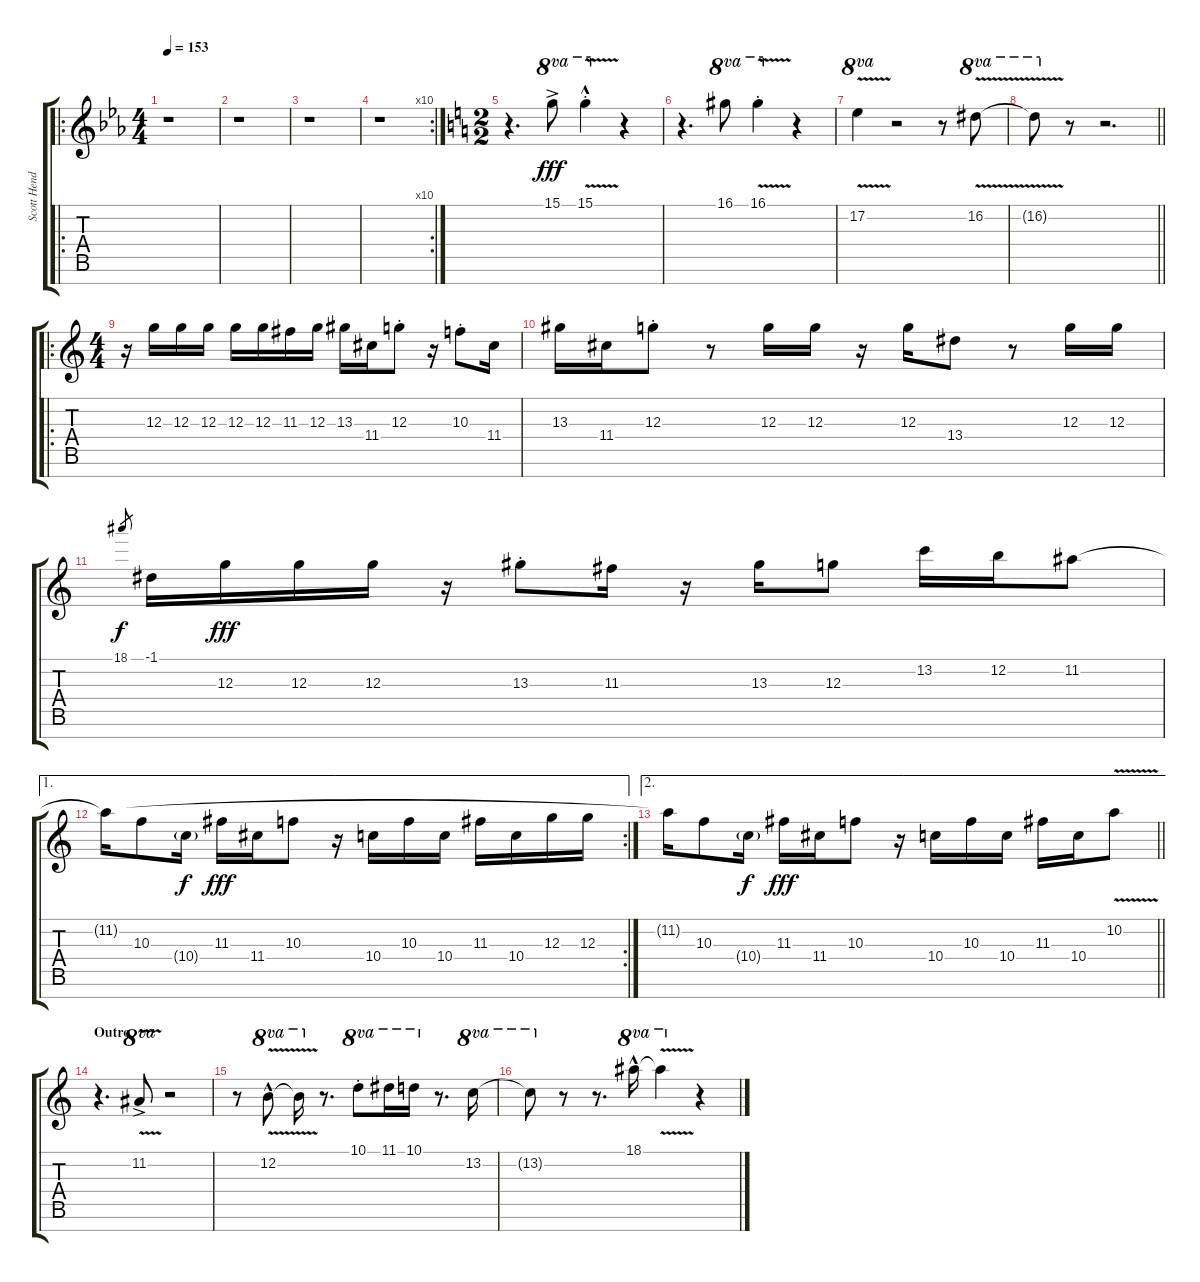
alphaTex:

\track ("Scott Henderson - 7-string Dist. Gtr. #2" "Scott Hend") {instrument distortionguitar}
\staff {score tabs}
\tuning (E4 B3 G3 D3 A2 E2 B1) {hide}
\ro
\ts (4 4)
\tempo 153
\clef g2
\ks eb
r.1{dy mp} |
r.1 |
r.1 |
\rc 10
r.1 |
\ts (2 2)
\ks c
r.4{d} 15.1{ac}.8{ot 8va dy fff} 15.1{v hac st}.4{ot 8va} r.4 |
r.4{d} 16.1.8{ot 8va} 16.1{v st}.4{ot 8va} r.4 |
17.2{v}.4{ot 8va} r.2 r.8 16.2{v}.8{ot 8va} |
\barLineRight lightlight
16.2{v t}.8{ot 8va} r.8 r.2{d} |
\ro
\ts (4 4)
r.16 12.3.16 12.3.16 12.3.16 12.3.16 12.3.16 11.3.16 12.3.16 13.3.16 11.4.16 12.3{st}.8 r.16 10.3{st}.8 11.4.16 |
13.3.16 11.4.16 12.3{st}.8 r.8 12.3.16 12.3.16 r.16 12.3.16 13.4.8 r.8 12.3.16 12.3.16 |
18.1.8{gr dy f} -1.1.16 12.3.16{dy fff} 12.3.16 12.3.16 r.16 13.3{st}.8 11.3.16 r.16 13.3.16 12.3.8 13.2.16 12.2.16 11.2.8 |
\ae 1
\rc 2
11.2{t}.16 10.3.8 10.4{g}.16{dy f} 11.3.16{dy fff} 11.4.16 10.3.8 r.16 10.4.16 10.3.16 10.4.16 11.3.16 10.4.16 12.3.16 12.3.16 |
\ae 2
\barLineRight lightlight
11.2{t}.16 10.3.8 10.4{g}.16{dy f} 11.3.16{dy fff} 11.4.16 10.3.8 r.16 10.4.16 10.3.16 10.4.16 11.3.16 10.4.16 10.2{v}.8 |
\section ("" "Outro")
r.4{d} 11.2{v ac}.8{ot 8va} r.2 |
r.8 12.2{v hac}.8{ot 8va} 12.2{v t}.16{ot 8va} r.8{d} 10.1{st}.8{ot 8va} 11.1.16{ot 8va} 10.1.16{ot 8va} r.8{d} 13.2.16{ot 8va} |
13.2{t}.8{ot 8va} r.8 r.8{d} 18.1{hac}.16{ot 8va} 18.1{v t}.4{ot 8va} r.4
